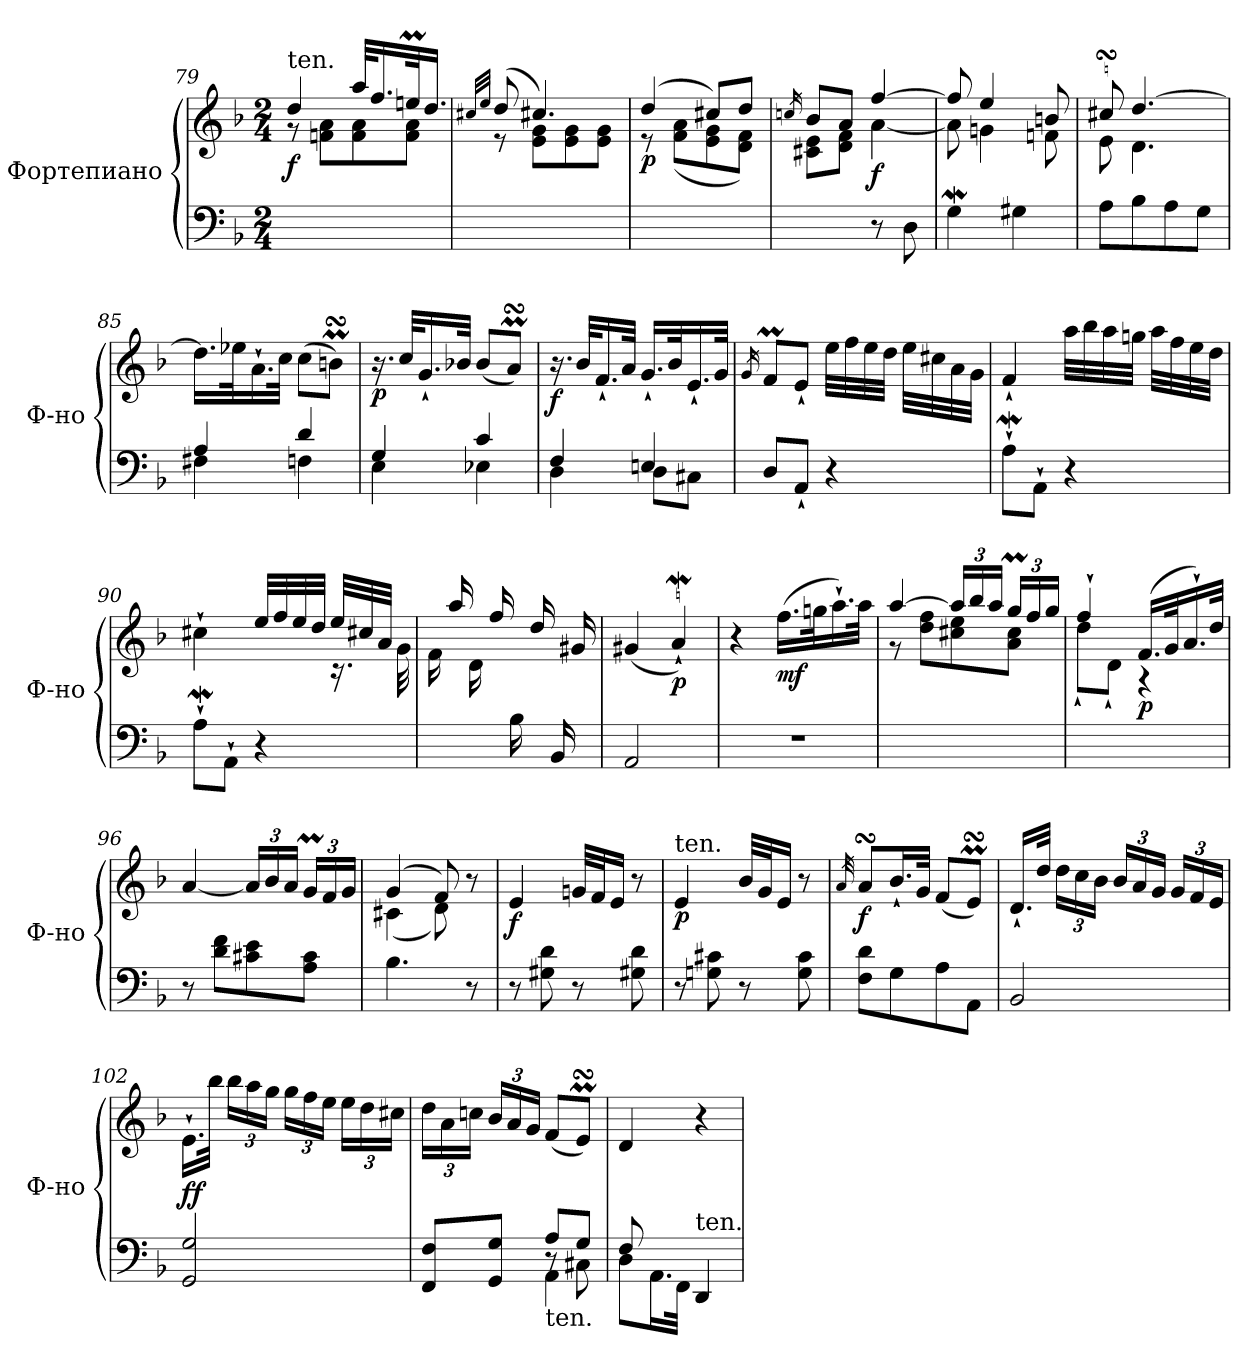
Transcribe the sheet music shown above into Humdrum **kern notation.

**kern	**kern	**dynam
*part1	*part1	*part1
*staff2	*staff1	*staff1/2
*I"Фортепиано	*	*
*I'Ф-но	*	*
!!LO:LB:g=z
*clefF4	*clefG2	*
*k[b-]	*k[b-]	*
*M2/4	*M2/4	*
=79	=79	=79
*	*^	*
!	!LO:TX:a:t=ten.	!	!
!	!	!	!LO:DY:b
2ryy	4dd/	8r	f
.	.	8fn\ 8a\L	.
.	32aa/KLL	8f\ 8a\	.
.	16.ff/	.	.
.	32eenm/K	8f\ 8a\J	.
.	16.dd/JJ	.	.
=80	=80	=80	=80
.	32qcc#X/LLL	.	.
.	32qee/JJJ	.	.
2ryy	(>8dd/	8r	.
.	4.cc#X/)	8e\ 8g\L	.
.	.	8e\ 8g\	.
.	.	8e\ 8g\J	.
=81	=81	=81	=81
!	!	!	!LO:DY:b
2ryy	(>4dd/	8r	p
.	.	(<8f\ 8a\L	.
.	8cc#X/L)	8e\ 8g\	.
.	8dd/J	8d\ 8f\J)	.
=82	=82	=82	=82
.	16qccn/	.	.
4ryy	8b-/L	8c#X\ 8e\L	.
.	8a/J	8d\ 8f\J	.
!	!	!	!LO:DY:b
8r	[4ff/	[4a\	f
8D\	.	.	.
=83	=83	=83	=83
4GW\	8ff/]	8a\]	.
.	4ee/	4gn\	.
4G#X\	.	.	.
.	8bn/	8fn\	.
=84	=84	=84	=84
8A\L	8cc#XsSsS/	8e\	.
8B-\	[4.dd/	4.d\	.
8A\	.	.	.
8G\J	.	.	.
*	*v	*v	*
!!LO:PB:g=z
=85	=85	=85
*^	*	*
4A/	4F#X\	16.dd\LL]	.
.	.	32ee-X\K	.
.	.	16.a`>\	.
.	.	32cc\JJk	.
4d/	4Fn\	(>8cc\L	.
.	.	8bnmsSsS\J)	.
=86	=86	=86	=86
!	!	!	!LO:DY:b
4G/	4E\	16.r	p
.	.	32cc/KLL	.
.	.	16.g`/	.
.	.	32b-X/JJk	.
4c/	4E-X\	(<8b-/L	.
.	.	8amsSsS/J)	.
=87	=87	=87	=87
!	!	!	!LO:DY:b
4F/	4D\	16.r	f
.	.	32b-/KLL	.
.	.	16.f`/	.
.	.	32a/JJk	.
4En/	8D\L	16.g`/LL	.
.	.	32b-/K	.
.	8C#X\J	16.e`/	.
.	.	32g/JJk	.
*v	*v	*	*
=88	=88	=88
.	16qg/	.
8D/L	8fM/L	.
8AA`/J	8e`/J	.
4r	32ee\LLL	.
.	32ff\	.
.	32ee\	.
.	32dd\JJJ	.
.	32ee\LLL	.
.	32cc#X\	.
.	32a\	.
.	32g\JJJ	.
!!LO:LB:g=z
=89	=89	=89
8AW`\L	4f`/	.
8AA`>\J	.	.
4r	32aa\LLL	.
.	32bb-\	.
.	32aa\	.
.	32ggn\JJJ	.
.	32aa\LLL	.
.	32ff\	.
.	32ee\	.
.	32dd\JJJ	.
=90	=90	=90
*	*^	*
8AW`\L	4cc#X`\	4.ryy	.
8AA`>\J	.	.	.
4r	32ee/LLL	.	.
.	32ff/	.	.
.	32ee/	.	.
.	32dd/JJJ	.	.
.	32ee/LLL	16.r	.
.	32cc#X/	.	.
.	32a/JJJ	.	.
.	32ryy	32g\	.
=91	=91	=91	=91
4ryy	16ryy	16f\	.
.	16aa/	16ryy	.
.	16ryy	16d\	.
.	16ff/	4ryy	.
16B-\	16ryy	.	.
16ryy	16dd/	.	.
16BB-/	16ryy	.	.
16ryy	16g#X/	16ryy	.
*	*v	*v	*
=92	=92	=92
2AA/	(<4g#X/	.
!	!	!LO:DY:b
.	4aW`/)	p
=93	=93	=93
2r	4r	.
!	!	!LO:DY:b
.	(>16.ff\LL	mf
.	32ggn\K	.
.	16.aa`\)	.
.	32aa\JJk	.
!!LO:LB:g=z
=94	=94	=94
*	*^	*
2ryy	[4aa/	8r	.
.	.	8dd\ 8ff\L	.
*	*Xbrackettup	*	*
.	24aa/LL]	8cc#X\ 8ee\	.
.	24bb-/	.	.
.	24aa/JJ	.	.
.	24ggM/LL	8a\ 8cc#\J	.
.	24ff/	.	.
.	24gg/JJ	.	.
=95	=95	=95	=95
2ryy	4ff`/	8dd`\L	.
.	.	8d`\J	.
!	!	!	!LO:DY:b
.	(>16.f/LL	4r	p
.	32g/K	.	.
.	16.a`/)	.	.
.	32dd/JJk	.	.
*	*v	*v	*
=96	=96	=96
8r	[4a/	.
8d\ 8f\L	.	.
8c#X\ 8e\	24a/LL]	.
.	24b-/	.
.	24a/JJ	.
8A\ 8c#\J	24gM/LL	.
.	24f/	.
.	24g/JJ	.
=97	=97	=97
*	*^	*
4.B-\	(>4g/	(<4c#X\	.
.	8f/)	8d\)	.
8r	8r	8ryy	.
=98	=98	=98	=98
!	!LO:TX:a:t=ten.	!	!
!	!	!	!LO:DY:b
*	*v	*v	*
8r	4e/	f
8G#X\ 8d\	.	.
8r	32gn/LLL	.
.	32f/J	.
.	16e/JJ	.
8G#X\ 8d\	8r	.
!!LO:LB:g=z
=99	=99	=99
!	!LO:TX:a:t=ten.	!
!	!	!LO:DY:b
8r	4e/	p
8Gn\ 8c#X\	.	.
8r	32b-/LLL	.
.	32g/J	.
.	16e/JJ	.
8G\ 8c#\	8r	.
=100	=100	=100
.	32qa/	.
!	!	!LO:DY:b
8F\ 8d\L	8asSsS/L	f
8G\	16.b-`/L	.
.	32g/JJk	.
8A\	(<8f/L	.
8AA\J	8emsSsS/J)	.
=101	=101	=101
2BB-/	16.d`/LL	.
.	32dd/JJk	.
.	24dd\LL	.
.	24cc\	.
.	24b-\JJ	.
.	24b-/LL	.
.	24a/	.
.	24g/JJ	.
.	24g/LL	.
.	24f/	.
.	24e/JJ	.
=102	=102	=102
!	!	!LO:DY:b
2GG/ 2G/	16.e`>\LL	ff
.	32bb-\JJk	.
.	24bb-\LL	.
.	24aa\	.
.	24gg\JJ	.
.	24gg\LL	.
.	24ff\	.
.	24ee\JJ	.
.	24ee\LL	.
.	24dd\	.
.	24cc#X\JJ	.
!!LO:LB:g=z
=103	=103	=103
*^	*	*
*	*^	*	*
8FF/ 8F/L	4ryy	4ryy	24dd\LL	.
.	.	.	24a\	.
.	.	.	24ccn\JJ	.
8GG/ 8G/J	.	.	24b-/LL	.
.	.	.	24a/	.
.	.	.	24g/JJ	.
!LO:TX:b:t=ten.	!	!	!	!
8A/L	8r	4AA\	(<8f/L	.
8G/J	8C#X\	.	8esSsSm/J)	.
*	*v	*v	*	*
=104	=104	=104	=104
8F/	8D\L	4d/	.
4.ryy	16.AA\L	.	.
.	32FF\JJk	.	.
!	!LO:TX:a:t=ten.	!	!
.	4DD/	4r	.
*v	*v	*	*
=	=	=
*-	*-	*-
